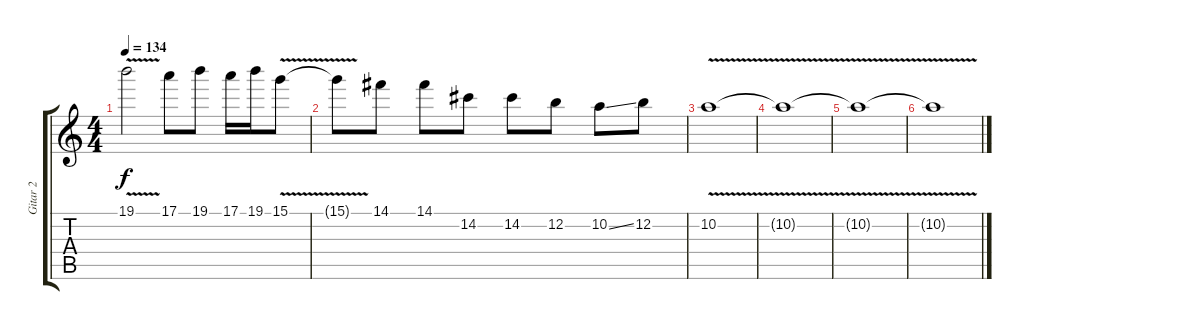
\track ("Gitar 2" "Gitar 2") {instrument overdrivenguitar}
\staff {score tabs}
\tuning (E4 B3 G3 D3 A2 E2) {hide}
\ts (4 4)
\tempo 134
\clef g2
\ks c
19.1{v}.2{dy f} 17.1.8 19.1.8 17.1.16 19.1.16 15.1{v}.8 |
15.1{t}.8 14.1.8 14.1.8 14.2.8 14.2.8 12.2.8 10.2{ss}.8 12.2.8 |
\section ("" "")
10.2{v}.1 |
10.2{v t}.1 |
10.2{v t}.1 |
10.2{v t}.1
